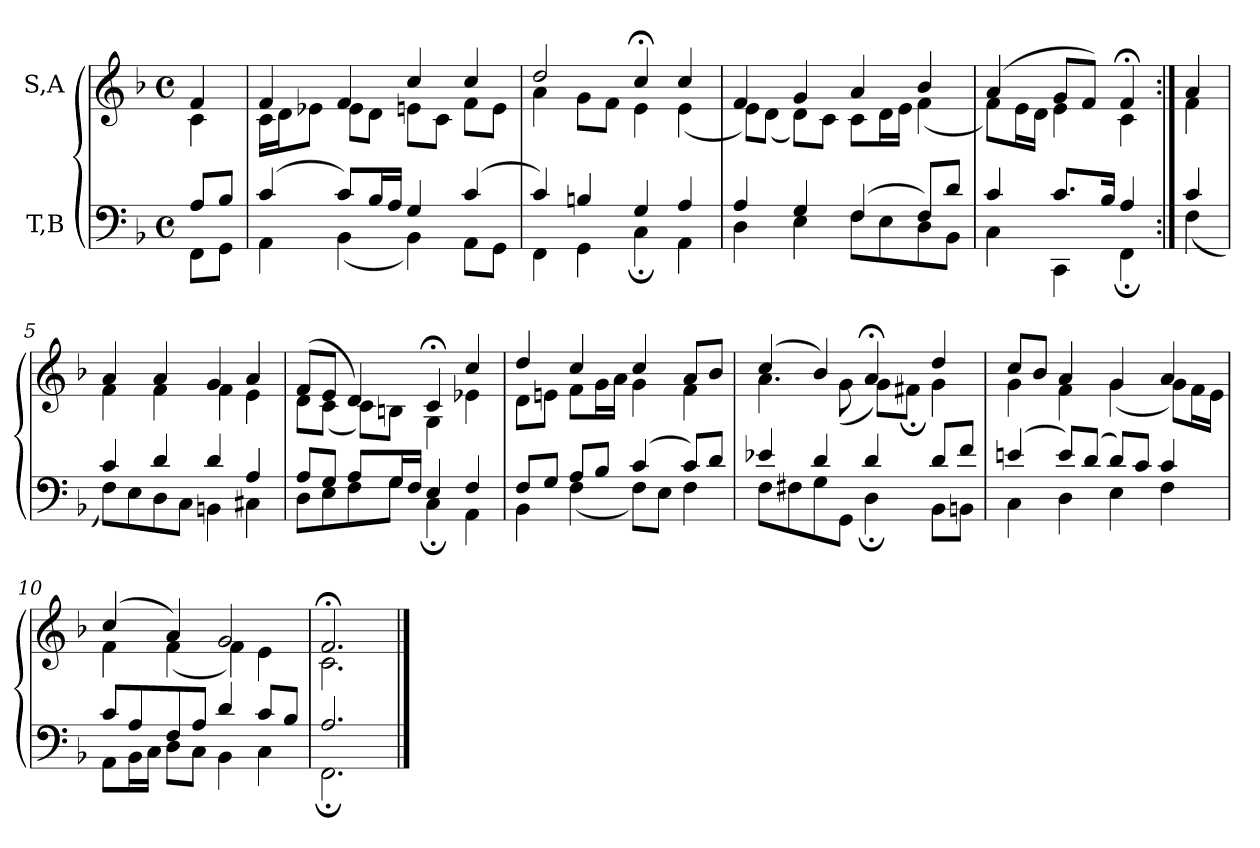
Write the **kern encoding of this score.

**kern	**kern
*part2	*part1
*staff2	*staff1
*I"T,B	*I"S,A
*clefF4	*clefG2
*k[b-]	*k[b-]
*M4/4	*M4/4
*met(c)	*met(c)
=	=
*^	*^
8AL	8FFL	4f	4c
8B-J	8GGJ	.	.
=1	=1	=1	=1
(>4c	4AA	4f	16cLL
.	.	.	16dJ
.	.	.	8e-XJ
8cL)	(<4BB-	4f	8e-L
16B-L	.	.	8dJ
16AJJ	.	.	.
4G	4BB-)	4cc	8enL
.	.	.	8cJ
(>4c	8AAL	4cc	8fL
.	8GGJ	.	8eJ
=2	=2	=2	=2
4c)	4FF	2dd	4a
4Bn	4GG	.	8gL
.	.	.	8fJ
4G	4C;	4cc;<	4e
4A	4AA	4cc	(<4e
=3	=3	=3	=3
4A	4D	4f	8eL)
.	.	.	(<8dJ
4G	4E	4g	8dL)
.	.	.	8cJ
(>4F	8FL	4a	8cL
.	8E	.	16dL
.	.	.	16eJJ
8FL)	8D	4b-	(<4f
8dJ	8BB-J	.	.
=4a	=4a	=4a	=4a
4c	4C	(>4a	8fL)
.	.	.	16eL
.	.	.	16dJJ
8.cL	4CC	8gL	4e
.	.	8fJ)	.
16B-Jk	.	.	.
4A	4FF;	4f;<	4c
=4b:|!	=4b:|!	=4b:|!	=4b:|!
4c	(<4F	4a	4f
=5	=5	=5	=5
4c	8FL)	4a	4f
.	8E	.	.
4d	8D	4a	4f
.	8CJ	.	.
4d	4BBn	4g	4f
4A	4C#X	4a	4e
=6	=6	=6	=6
8AL	8DL	(>8fL	8dL
8GJ	8E	8eJ	(<8cJ
8AL	8F	4d)	8cL)
16GL	8GJ	.	8BnJ
16FJJ	.	.	.
4E	4C;	4c;<	4G
4F	4AA	4cc	4e-X
=7	=7	=7	=7
8FL	4BB-	4dd	8dL
8GJ	.	.	8enJ
8AL	(<4F	4cc	8fL
8B-J	.	.	16gL
.	.	.	16aJJ
(>4c	8FL)	4cc	4g
.	8EJ	.	.
8cL)	4F	8aL	4f
8dJ	.	8b-J	.
=8	=8	=8	=8
4e-X	8FL	(>4cc	4.a
.	8F#X	.	.
4d	8G	4b-)	.
.	8GGJ	.	(<8g
4d	4D;	4a;<	8gL)
.	.	.	8f#X;J
8dL	8BB-L	4dd	4g
8fJ	8BBnJ	.	.
=9	=9	=9	=9
(>4en	4C	8ccL	4g
.	.	8b-J	.
8eL)	4D	4a	4f
(>8dJ	.	.	.
8dL)	4E	4g	(<4g
8cJ	.	.	.
4c	4F	4a	8gL)
.	.	.	16fL
.	.	.	16eJJ
=10	=10	=10	=10
8cL	8AAL	(>4cc	4f
8A	16BB-L	.	.
.	16CJJ	.	.
8F	8DL	4a)	(<4f
8AJ	8CJ	.	.
4d	4BB-	2g	4f)
8cL	4C	.	4e
8B-J	.	.	.
=11	=11	=11	=11
2.A	2.FF;	2.f;<	2.c
*v	*v	*	*
*	*v	*v
==	==
*-	*-
